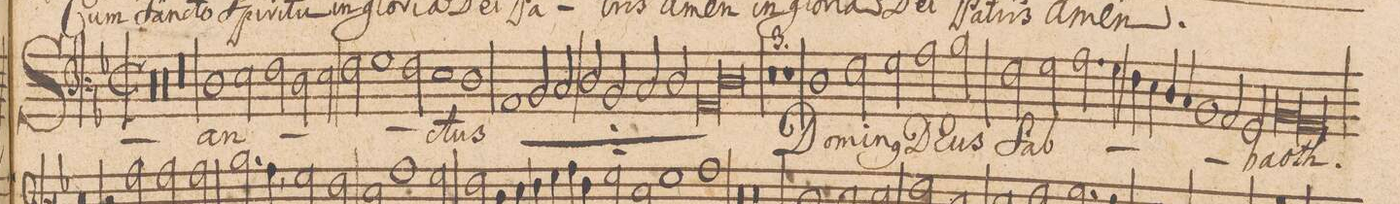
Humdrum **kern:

**kern	**text
*I"BASSVS.	*
*clefF3	*
*k[b-]	*
*met(C|)	*
*M2/1	*
00r	.
=2-	=2-
=3-	=3-
00r	.
=4-	=4-
=5-	=5-
00rc	.
=6-	=6-
=7-	=7-
1F	San-
*2\right	*
2G\	.
2A\	.
=8-	=8-
2F\	.
2G\	.
2A\	.
1B-	.
=9-	=9-
2A\	.
1G	.
=10-	=10-
1F	-ctus
*	*ij
1C	San-
=11-	=11-
2D/	.
2E/	.
2F/	.
2D/	.
=12-	=12-
2E/	.
2F/	.
*lig	*
1C	-ctus
*	*Xij
=13-	=13-
1F	.
*Xlig	*
0r	.
=14-	=14-
1r	.
=15-	=15-
1F	Do-
2A\	-mi-
2B-\	-n(us)
=16-	=16-
2c\	DE-
2d\	-us
2A\	Sab-
2B-\	.
=17-	=17-
2.c\	.
4B-\	.
4A\	.
4G\	.
4F/	.
4E/	.
=18-	=18-
1D	.
2C/	.
2BB-/	.
=19-	=19-
*lig	*
1D	-ba-
1C	-oth.
*Xlig	*
*-	*-
